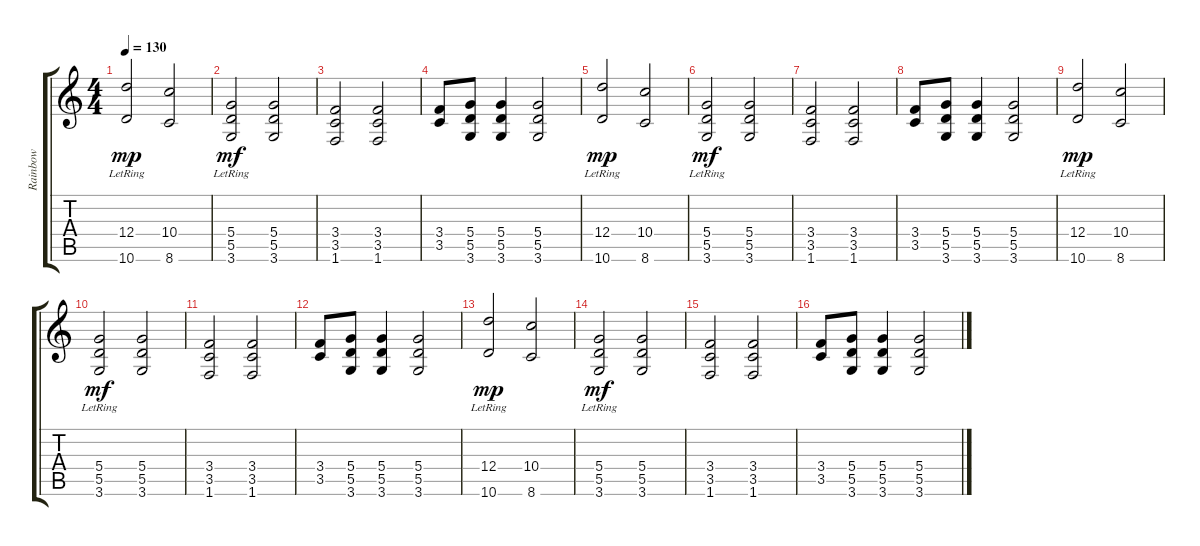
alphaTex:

\track ("Rainbow" "Rainbow") {instrument overdrivenguitar}
\staff {score tabs}
\tuning (E4 B3 G3 D3 A2 E2) {hide}
\ts (4 4)
\tempo 130
\clef g2
\ks c
(12.4{lr} 10.6{lr}).2{dy mp} (10.4 8.6).2 |
(5.4{lr} 5.5{lr} 3.6{lr}).2{dy mf} (5.4 5.5 3.6).2 |
(3.4 3.5 1.6).2 (3.4 3.5 1.6).2 |
(3.4 3.5).8 (5.4 5.5 3.6).8 (5.4 5.5 3.6).4 (5.4 5.5 3.6).2 |
(12.4{lr} 10.6{lr}).2{dy mp} (10.4 8.6).2 |
(5.4{lr} 5.5{lr} 3.6{lr}).2{dy mf} (5.4 5.5 3.6).2 |
(3.4 3.5 1.6).2 (3.4 3.5 1.6).2 |
(3.4 3.5).8 (5.4 5.5 3.6).8 (5.4 5.5 3.6).4 (5.4 5.5 3.6).2 |
(12.4{lr} 10.6{lr}).2{dy mp} (10.4 8.6).2 |
(5.4{lr} 5.5{lr} 3.6{lr}).2{dy mf} (5.4 5.5 3.6).2 |
(3.4 3.5 1.6).2 (3.4 3.5 1.6).2 |
(3.4 3.5).8 (5.4 5.5 3.6).8 (5.4 5.5 3.6).4 (5.4 5.5 3.6).2 |
(12.4{lr} 10.6{lr}).2{dy mp} (10.4 8.6).2 |
(5.4{lr} 5.5{lr} 3.6{lr}).2{dy mf} (5.4 5.5 3.6).2 |
(3.4 3.5 1.6).2 (3.4 3.5 1.6).2 |
(3.4 3.5).8 (5.4 5.5 3.6).8 (5.4 5.5 3.6).4 (5.4 5.5 3.6).2
